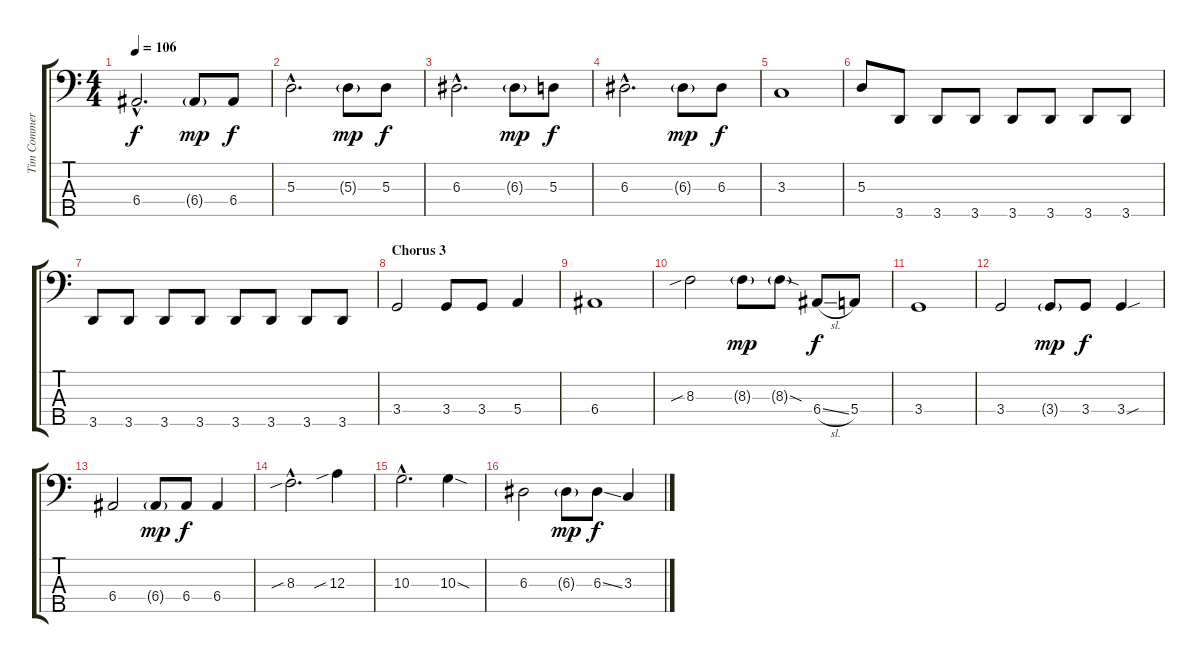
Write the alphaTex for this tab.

\track ("Tim Commerford" "Tim Commer") {instrument electricbassfinger}
\staff {score tabs}
\tuning (G2 D2 A1 E1 B0) {hide}
\ts (4 4)
\tempo 106
\clef f4
\ks c
6.4{hac}.2{d dy f} 6.4{g}.8{dy mp} 6.4.8{dy f} |
5.3{hac}.2{d} 5.3{g}.8{dy mp} 5.3.8{dy f} |
6.3{hac}.2{d} 6.3{g}.8{dy mp} 5.3.8{dy f} |
6.3{hac}.2{d} 6.3{g}.8{dy mp} 6.3.8{dy f} |
3.3.1 |
5.3.8 3.5.8 3.5.8 3.5.8 3.5.8 3.5.8 3.5.8 3.5.8 |
3.5.8 3.5.8 3.5.8 3.5.8 3.5.8 3.5.8 3.5.8 3.5.8 |
\section ("" "Chorus 3")
3.4.2{volume 16 instrument fretlessbass} 3.4.8 3.4.8 5.4.4 |
6.4.1 |
8.3{sib}.2 8.3{g}.8{dy mp} 8.3{sod g}.8 6.4{sl}.8{dy f} 5.4.8 |
3.4.1 |
3.4.2 3.4{g}.8{dy mp} 3.4.8{dy f} 3.4{sou}.4 |
6.4.2 6.4{g}.8{dy mp} 6.4.8{dy f} 6.4.4 |
8.3{sib hac}.2{d} 12.3{sib}.4 |
10.3{hac}.2{d} 10.3{sod}.4 |
6.3.2 6.3{g}.8{dy mp} 6.3{ss}.8{dy f} 3.3.4
